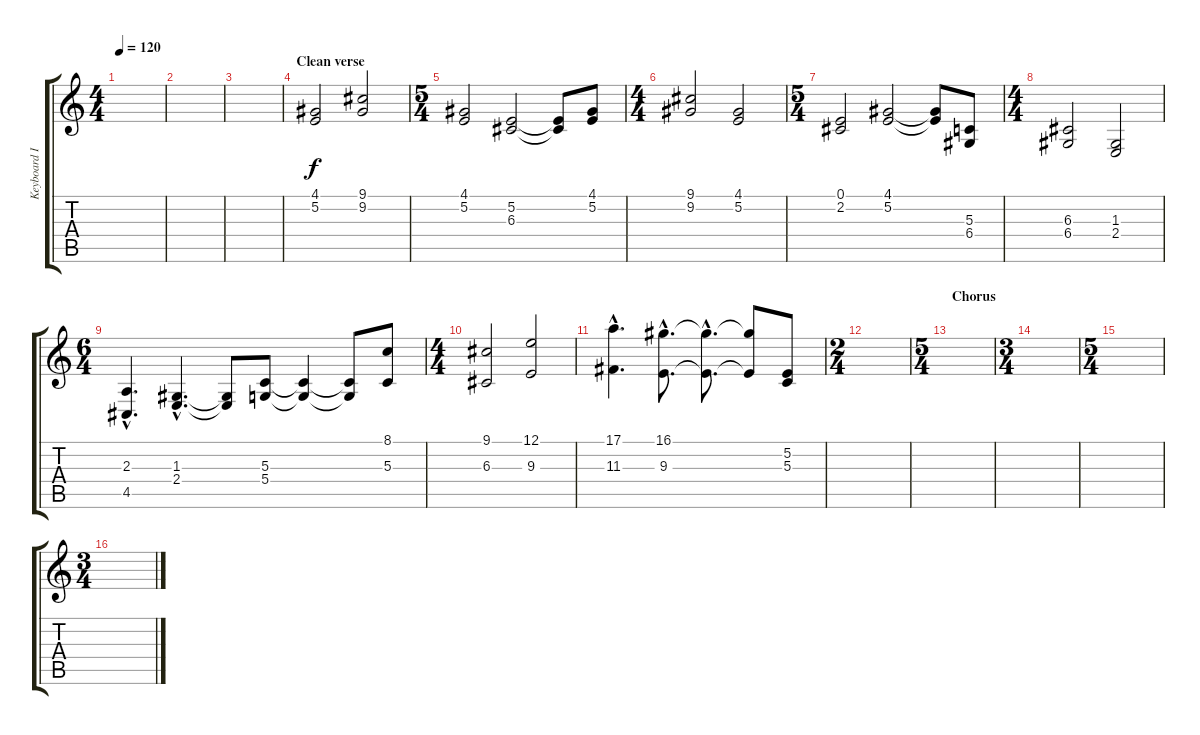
\track ("Keyboard I" "Keyboard I") {instrument stringensemble1}
\staff {score tabs}
\tuning (E4 B3 G3 D3 A2 E2) {hide}
\ts (4 4)
\tempo 120
\clef g2
\ks c
|
|
|
\section ("" "Clean verse")
(4.1 5.2).2{volume 10 instrument fx5brightness} (9.1 9.2).2 |
\ts (5 4)
(4.1 5.2).2 (5.2 6.3).2 (5.2{t} 6.3{t}).8 (4.1 5.2).8 |
\ts (4 4)
(9.1 9.2).2 (4.1 5.2).2 |
\ts (5 4)
(0.1 2.2).2 (4.1 5.2).2 (4.1{t} 5.2{t}).8 (5.3 6.4).8 |
\ts (4 4)
(6.3 6.4).2 (1.3 2.4).2 |
\ts (6 4)
(2.3{hac} 4.5{hac}).4{d} (1.3{hac} 2.4{hac}).4{d} (1.3{t} 2.4{t}).8 (5.3 5.4).8 (5.3{t} 5.4{t}).4 (5.3{t} 5.4{t}).8 (8.1 5.3).8 |
\ts (4 4)
(9.1 6.3).2 (12.1 9.3).2 |
(17.1{hac} 11.3{hac}).4{d} (16.1{hac} 9.3{hac}).8{d} (16.1{hac t} 9.3{hac t}).8{d} (16.1{t} 9.3{t}).8 (5.2 5.3).8 |
\ts (2 4)
|
\ts (5 4)
\section ("" "Chorus")
|
\ts (3 4)
|
\ts (5 4)
|
\ts (3 4)
